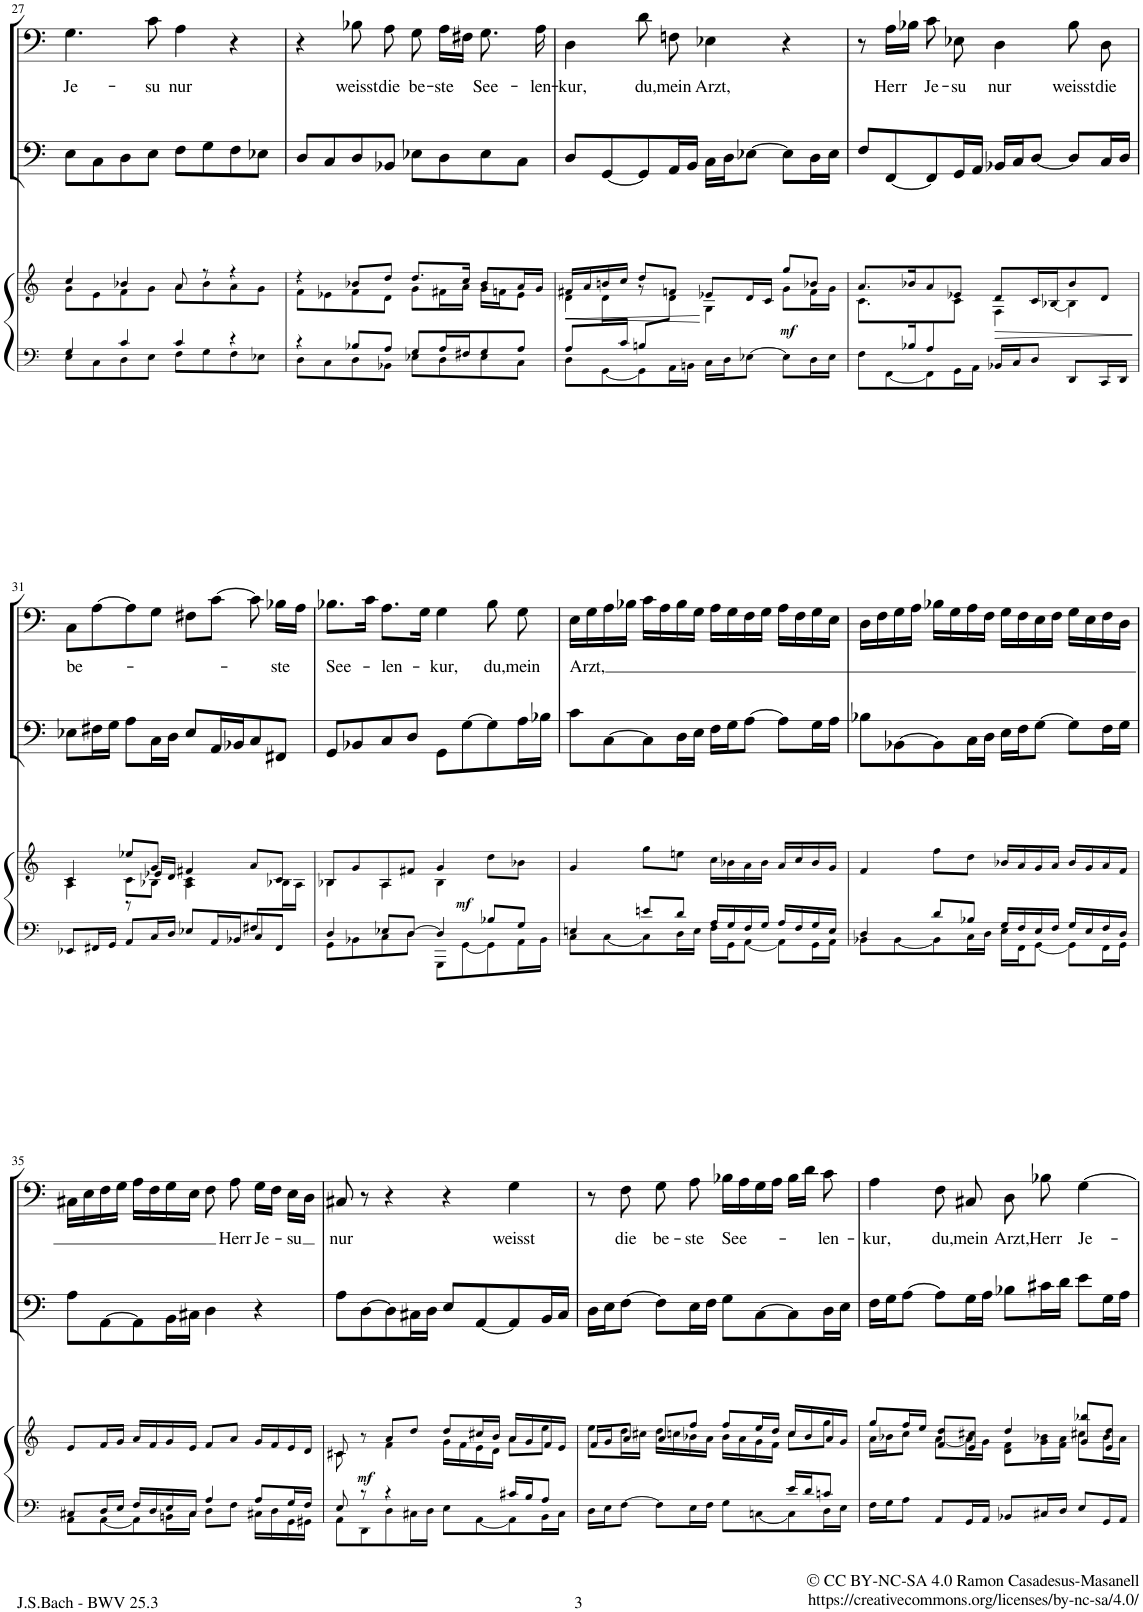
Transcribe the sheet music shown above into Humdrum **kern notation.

**kern	**kern	**dynam	**kern	**kern	**text
*part3	*part3	*part3	*part2	*part1	*part1
*staff4	*staff3	*staff3/4	*staff2	*staff1	*staff1
*I"Piano reduction	*	*	*I"Continuo	*I"Basso	*
*I'Pno	*	*	*	*	*
!!LO:PB:g=z
*clefF4	*clefG2	*	*clefF4	*clefF4	*
*k[]	*k[]	*	*k[]	*k[]	*
*M4/4	*M4/4	*	*M4/4	*M4/4	*
*met(c)	*met(c)	*	*met(c)	*met(c)	*
=27	=27	=27	=27	=27	=27
*^	*^	*	*	*	*
!	!	!	!	!	!	!	!LO:LY:b
4G/	8E\L	4cc/	8g\L	.	8E\L	4.G\	Je-
.	8C\	.	8e\	.	8C\	.	.
4c/	8D\	4b-X/	8f\	.	8D\	.	.
!	!	!	!	!	!	!	!LO:LY:b
.	8E\J	.	8g\J	.	8E\J	8c\	-su
!	!	!	!	!	!	!	!LO:LY:b
4c/	8F\L	8a/	8a\L	.	8F\L	4A\	nur
.	8G\	8r	8b-\	.	8G\	.	.
4r	8F\	4r	8a\	.	8F\	4r	.
.	8E-X\J	.	8g\J	.	8E-X\J	.	.
=28	=28	=28	=28	=28	=28	=28	=28
4r	8D\L	4r	8f\L	.	8D/L	4r	.
.	8C\	.	8e-X\	.	8C/	.	.
!	!	!	!	!	!	!	!LO:LY:b
8B-X/L	8D\	8b-X/L	8f\	.	8D/	8B-X\	weisst
!	!	!	!	!	!	!	!LO:LY:b
8A/J	8BB-X\J	8dd/J	8d\J	.	8BB-X/J	8A\	die
!	!	!	!	!	!	!	!LO:LY:b
8G/L	8E-X\L	8.dd/L	8g\L	.	8E-X\L	8G\	be-
!	!	!	!	!	!	!	!LO:LY:b
16A/L	8D\	.	16f#X\L	.	8D\	16A\LL	-ste
16F#X/J	.	16cc/Jk	16a\JJ	.	.	16F#X\JJ	.
!	!	!	!	!	!	!	!LO:LY:b
8G/	8E-\	8b-/L	16g\LL	.	8E-\	8.G\	See-
.	.	.	16fn\J	.	.	.	.
8A/J	8C\J	16a/L	8e-\J	.	8C\J	.	.
!	!	!	!	!	!	!	!LO:LY:b
.	.	16g/JJ	.	.	.	16A\	-len-
*	*	*v	*v	*	*	*	*
=29	=29	=29	=29	=29	=29	=29
!	!	!	!LO:HP:b	!	!	!LO:LY:b
*	*	*^	*	*	*	*
*	*	*	*^	*	*	*	*
8A/L	8D\L	16f#X/LL	4d\	8ryy	<	8D/L	4D\	-kur,
.	.	16a/	.	.	.	.	.	.
16ryy	[8GG\	16bn/	.	16d\L	.	[8GG/	.	.
16c/JJ	.	16cc/JJ	.	8.ryy	.	.	.	.
!	!	!	!	!	!	!	!	!LO:LY:b
8Bn/L	8GG\]	8dd/L	8r	.	.	8GG/]	8d\	du,
!	!	!	!	!	!	!	!	!LO:LY:b
8ryy	16AA\L	8fn/J	8ryy	8d\J	.	16AA/L	8Fn\	mein
.	16BBn\JJ	.	.	.	.	16BB/JJ	.	.
!	!	!	!	!	!	!	!	!LO:LY:b
2ryy	16C\LL	8e-X/L	4G\	2ryy	[	16C\LL	4E-X\	Arzt,
.	16D\J	.	.	.	.	16D\J	.	.
.	[>8E-X\J	16d/L	.	.	.	[8E-X\J	.	.
.	.	16c/JJ	.	.	.	.	.	.
!	!	!	!	!	!LO:DY:b	!	!	!
.	8E-\L]	8gg/L	8g\L	.	mf	8E-\L]	4r	.
.	16D\L	8b-X/J	16f\L	.	.	16D\L	.	.
.	16E-\JJ	.	16g\JJ	.	.	16E-\JJ	.	.
*	*	*	*v	*v	*	*	*	*
=30	=30	=30	=30	=30	=30	=30	=30
8.ryy	8F\L	8.a/L	8.c\L	.	8F/L	8r	.
!	!	!	!	!	!	!	!LO:LY:b
.	[<8FF\	.	.	.	[8FF/	16A\LL	Herr
16B-X/K	.	16b-X/K	8.ryy	.	.	16B-X\JJ	.
!	!	!	!	!	!	!	!LO:LY:b
8A/	8FF\]	8a/	.	.	8FF/]	8c\	Je-
!	!	!	!	!	!	!	!LO:LY:b
2ryy	16GG\L	8e-X/J	8c\J	.	16GG/L	8E-X\	-su
.	16AA\JJ	.	.	.	16AA/JJ	.	.
!	!	!	!	!LO:HP:b	!	!	!LO:LY:b
.	16BB-X/LL	8d/L	4F\	>	16BB-X/LL	4D\	nur
.	16C/J	.	.	.	16C/J	.	.
.	8D/J	16c/L	.	.	[8D/J	.	.
.	.	[<16B-X/J	.	.	.	.	.
!	!	!	!	!	!	!	!LO:LY:b
.	8DD/L	8b-/	4B-\]	.	8D/L]	8B-\	weisst
!	!	!	!	!	!	!	!LO:LY:b
8ryy	16CC/L	8d/J	.	.	16C/L	8D\	die
.	16DD/JJ	.	.	.	16D/JJ	.	.
*v	*v	*	*	*	*	*	*
*	*v	*v	*	*	*	*
.	.	]	.	.	.
!!LO:LB:g=z
=31	=31	=31	=31	=31	=31
*^	*^	*	*	*	*
*	*	*	*^	*	*	*	*
!	!	!	!	!	!	!	!	!LO:LY:b
2.ryy	8EE-X/L	4c/	4A\	4ryy	.	8E-X\L	8C\L	be-
.	16FF#X/L	.	.	.	.	16F#X\L	[8A\	.
.	16GG/JJ	.	.	.	.	16G\JJ	.	.
.	8AA/L	8ee-X/L	8c\L	8r	.	8A\L	8A\]	.
.	16C/L	8g/J	8B-X\J	16e-X/LL	.	16C\L	8G\J	.
.	16D/JJ	.	.	16d/JJ	.	16D\JJ	.	.
.	8E-X/L	4f#X/	4A\ 4c\	2ryy	.	8E-/L	8F#X\L	.
.	16AA/L	.	.	.	.	16AA/L	[8c\J	.
.	16BB-X/J	.	.	.	.	16BB-X/J	.	.
8F#X/L	8C/	8a/L	8ryy	.	.	8C/	8c\]	.
!	!	!	!	!	!	!	!	!LO:LY:b
8ryy	8FF#/J	8c/J	16B-X\L	.	.	8FF#X/J	16B-X\LL	ste
.	.	.	16A\JJ	.	.	.	16A\JJ	.
=32	=32	=32	=32	=32	=32	=32	=32	=32
!	!	!	!	!	!	!	!	!LO:LY:b
4D/	8GG\L	8B-X/L	4B-\	2ryy	.	8GG/L	8.B-X\L	See-
.	8BB-X\	8g/	.	.	.	8BB-X/	.	.
.	.	.	.	.	.	.	16c\Jk	.
!	!	!	!	!	!	!	!	!LO:LY:b
8E-X/L	8C\	8A/	4A\	.	.	8C/	8.A\L	len-
[8D/J	8D\J	8f#X/J	.	.	.	8D/J	.	.
.	.	.	.	.	.	.	16G\Jk	.
!	!	!	!	!	!	!	!	!LO:LY:b
4D/]	8GGG\L	4g/	4B-\	8ryy	.	8GG\L	4G\	-kur,
!	!	!	!	!	!LO:DY:b	!	!	!
.	[8GG\	.	.	4.ryy	mf	[8G\	.	.
!	!	!	!	!	!	!	!	!LO:LY:b
8B-X/L	8GG\]	8dd\L	4ryy	.	.	8G\]	8B-\	du,
!	!	!	!	!	!	!	!	!LO:LY:b
8G/J	16AA\L	8b-X\J	.	.	.	16A\L	8G\	mein
.	16BB-\JJ	.	.	.	.	16B-X\JJ	.	.
=33	=33	=33	=33	=33	=33	=33	=33	=33
!	!	!	!	!	!	!	!	!LO:LY:b
*	*	*v	*v	*v	*	*	*	*
4En/	8C\L	4g/	.	8c\L	16E\LL	-Arzt,
.	.	.	.	.	16G\	.
.	[8C\	.	.	[8C\	16A\	.
.	.	.	.	.	16B-X\JJ	.
8en/L	8C\]	8gg\L	.	8C\]	16c\LL	.
.	.	.	.	.	16A\	.
8d/J	16D\L	8een\J	.	16D\L	16B-\	.
.	16E\JJ	.	.	16E\JJ	16G\JJ	.
16A/LL	16F\LL	16cc\LL	.	16F\LL	16A\LL	.
16G/	16GG\J	16b-X\	.	16G\J	16G\	.
16F/	[8AA\J	16a\	.	[8A\J	16F\	.
16G/JJ	.	16b-\JJ	.	.	16G\JJ	.
16A/LL	8AA\L]	16a/LL	.	8A\L]	16A\LL	.
16F/	.	16cc/	.	.	16F\	.
16G/	16GG\L	16b-/	.	16G\L	16G\	.
16E/JJ	16AA\JJ	16g/JJ	.	16A\JJ	16E\JJ	.
=34	=34	=34	=34	=34	=34	=34
4D/	8BB-X\L	4f/	.	8B-X\L	16D\LL	.
.	.	.	.	.	16F\	.
.	[8BB-\	.	.	[8BB-X\	16G\	.
.	.	.	.	.	16A\JJ	.
8d/L	8BB-\]	8ff\L	.	8BB-\]	16B-X\LL	.
.	.	.	.	.	16G\	.
8B-X/J	16C\L	8dd\J	.	16C\L	16A\	.
.	16D\JJ	.	.	16D\JJ	16F\JJ	.
16G/LL	16E\LL	16b-X/LL	.	16E\LL	16G\LL	.
16F/	16FF\J	16a/	.	16F\J	16F\	.
16E/	[8GG\J	16g/	.	[8G\J	16E\	.
16F/JJ	.	16a/JJ	.	.	16F\JJ	.
16G/LL	8GG\L]	16b-/LL	.	8G\L]	16G\LL	.
16E/	.	16g/	.	.	16E\	.
16F/	16FF\L	16a/	.	16F\L	16F\	.
16D/JJ	16GG\JJ	16f/JJ	.	16G\JJ	16D\JJ	.
!!LO:LB:g=z
=35	=35	=35	=35	=35	=35	=35
8C#X/L	8AA\L	8e/L	.	8A\L	16C#X\LL	.
.	.	.	.	.	16E\	.
16D/L	[8AA\	16f/L	.	[8AA\	16F\	.
16E/JJ	.	16g/JJ	.	.	16G\JJ	.
16F/LL	8AA\]	16a/LL	.	8AA\]	16A\LL	.
16D/	.	16f/	.	.	16F\	.
16E/	16BBn\L	16g/	.	16BB\L	16G\	.
16C#/JJ	16C#\JJ	16e/JJ	.	16C#X\JJ	16E\JJ	.
4A/	8D\L	8f/L	.	4D\	8F\	.
!	!	!	!	!	!	!LO:LY:b
.	8F\J	8a/J	.	.	8A\	Herr
!	!	!	!	!	!	!LO:LY:b
8A/L	16C#X\LL	16g/LL	.	4r	16G\LL	Je-
.	16D\	16f/	.	.	16F\JJ	.
!	!	!	!	!	!	!LO:LY:b
16G/L	16GG\	16e/	.	.	16E\LL	-su
16F/JJ	16GG#X\JJ	16d/JJ	.	.	16D\JJ	.
=36	=36	=36	=36	=36	=36	=36
*	*	*^	*	*	*	*
!	!	!	!	!	!	!	!LO:LY:b
8E/	8AA\L	8c#X/	8c#\	.	8A\L	8C#X/	nur
!	!	!	!	!LO:DY:b	!	!	!
8r	8DD\	8r	8ryy	mf	[8D\	8r	.
4r	8D\	8a/L	4f\	.	8D\]	4r	.
.	16C#X\L	8dd/J	.	.	16C#X\L	.	.
.	16D\JJ	.	.	.	16D\JJ	.	.
4ryy	8E\L	8dd/L	16g\LL	.	8E/L	4r	.
.	.	.	16f\	.	.	.	.
.	[8AA\	16cc#X/L	16e\	.	[8AA/	.	.
.	.	16b/JJ	16d\JJ	.	.	.	.
!	!	!	!	!	!	!	!LO:LY:b
16c#X/LL	8AA\]	16a/LL	8a\L	.	8AA/]	4G\	weisst
16B/J	.	16g/	.	.	.	.	.
8A/J	16BB\L	16f/	8ee\J	.	16BB/L	.	.
.	16C#\JJ	16e/JJ	.	.	16C#/JJ	.	.
=37	=37	=37	=37	=37	=37	=37	=37
16D\LL	2ryy	16f/LL	8ee\L	.	16D\LL	8r	.
16E\J	.	16g/J	.	.	16E\J	.	.
!	!	!	!	!	!	!	!LO:LY:b
[>8F\J	.	8a/J	16dd\L	.	[8F\J	8F\	die
.	.	.	16cc#X\JJ	.	.	.	.
!	!	!	!	!	!	!	!LO:LY:b
8F\L]	.	8a/L	16dd\LL	.	8F\L]	8G\	be-
.	.	.	16ccn\	.	.	.	.
!	!	!	!	!	!	!	!LO:LY:b
16E\L	.	8ff/J	16b-X\	.	16E\L	8A\	-ste
16F\JJ	.	.	16a\JJ	.	16F\JJ	.	.
!	!	!	!	!	!	!	!LO:LY:b
4ryy	8G\L	8ff/L	16b-\LL	.	8G\L	16B-X\LL	See-
.	.	.	16a\	.	.	16A\	.
.	[8Cn\	16ee/L	16g\	.	[8C\	16G\	.
.	.	16dd/JJ	16f\JJ	.	.	16A\JJ	.
16e/LL	8C\]	16cc/LL	8cc\L	.	8C\]	16B-\LL	.
16d/J	.	16b-/	.	.	.	16d\JJ	.
!	!	!	!	!	!	!	!LO:LY:b
8cn/J	16D\L	16a/	8gg\J	.	16D\L	8c\	len-
.	16E\JJ	16g/JJ	.	.	16E\JJ	.	.
=38	=38	=38	=38	=38	=38	=38	=38
!	!	!	!	!	!	!	!LO:LY:b
*v	*v	*	*	*	*	*	*
16F\LL	8gg/L	16a\LL	.	16F\LL	4A\	-kur,
16G\J	.	16b-X\J	.	16G\J	.	.
8A\J	16ff/L	8cc\J	.	[8A\J	.	.
.	16ee/JJ	.	.	.	.	.
!	!	!	!	!	!	!LO:LY:b
8AA/L	8f/ 8dd/L	[8a\L	.	8A\L]	8F\	du,
!	!	!	!	!	!	!LO:LY:b
16GG/L	8e/ 8cc#X/J	16a\L]	.	16G\L	8C#X/	mein
16AA/JJ	.	16g\JJ	.	16A\JJ	.	.
!	!	!	!	!	!	!LO:LY:b
8BB-X/L	4dd/	8d\ 8f\L	.	8B-X\L	8D\	Arzt,
!	!	!	!	!	!	!LO:LY:b
16C#X/L	.	16g\ 16b-X\L	.	16c#X\L	8B-X\	Herr
16D/JJ	.	16f\ 16a\JJ	.	16d\JJ	.	.
!	!	!	!	!	!	!LO:LY:b
8E/L	8g/ 8bb-X/L	8cc#X\L	.	8e\L	[4G\	Je-
16GG/L	8e/ 8dd/J	16b-\L	.	16G\L	.	.
16AA/JJ	.	16a\JJ	.	16A\JJ	.	.
*	*v	*v	*	*	*	*
=	=	=	=	=	=
*-	*-	*-	*-	*-	*-
